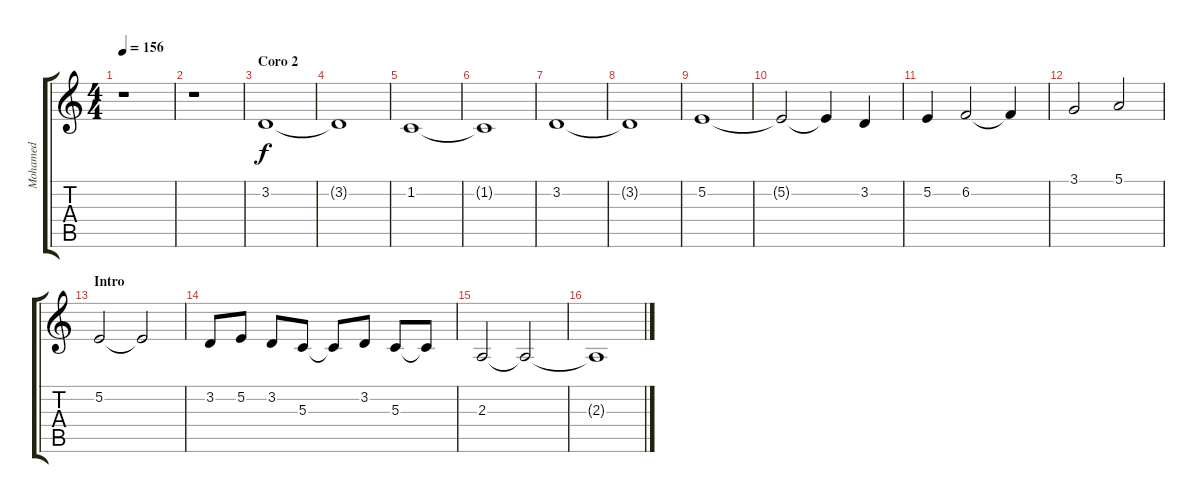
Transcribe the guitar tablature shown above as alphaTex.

\track ("Mohamed" "Mohamed") {instrument violin}
\staff {score tabs}
\tuning (E4 B3 G3 D3 A2 E2) {hide}
\ts (4 4)
\tempo 156
\clef g2
\ks c
r.1{dy f} |
r.1 |
\section ("" "Coro 2")
3.2.1 |
3.2{t}.1 |
1.2.1 |
1.2{t}.1 |
3.2.1 |
3.2{t}.1 |
5.2.1 |
5.2{t}.2 5.2{t}.4 3.2.4 |
5.2.4 6.2.2 6.2{t}.4 |
3.1.2 5.1.2 |
\section ("" "Intro")
5.2.2 5.2{t}.2 |
3.2.8 5.2.8 3.2.8 5.3.8 5.3{t}.8 3.2.8 5.3.8 5.3{t}.8 |
2.3.2 2.3{t}.2 |
2.3{t}.1
